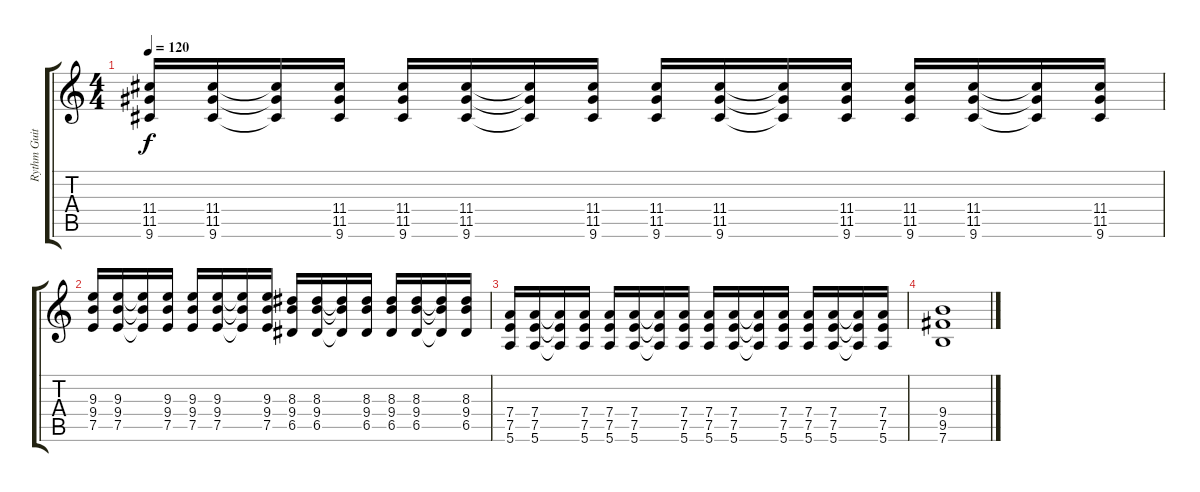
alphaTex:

\track ("Rythm Guitar" "Rythm Guit") {instrument distortionguitar}
\staff {score tabs}
\tuning (E4 B3 G3 D3 A2 E2) {hide}
\ts (4 4)
\tempo 120
\clef g2
\ks c
(11.4 11.5 9.6).16{dy f} (11.4 11.5 9.6).16 (11.4{t} 11.5{t} 9.6{t}).16 (11.4 11.5 9.6).16 (11.4 11.5 9.6).16 (11.4 11.5 9.6).16 (11.4{t} 11.5{t} 9.6{t}).16 (11.4 11.5 9.6).16 (11.4 11.5 9.6).16 (11.4 11.5 9.6).16 (11.4{t} 11.5{t} 9.6{t}).16 (11.4 11.5 9.6).16 (11.4 11.5 9.6).16 (11.4 11.5 9.6).16 (11.4{t} 11.5{t} 9.6{t}).16 (11.4 11.5 9.6).16 |
(9.3 9.4 7.5).16 (9.3 9.4 7.5).16 (9.3{t} 9.4{t} 7.5{t}).16 (9.3 9.4 7.5).16 (9.3 9.4 7.5).16 (9.3 9.4 7.5).16 (9.3{t} 9.4{t} 7.5{t}).16 (9.3 9.4 7.5).16 (8.3 9.4 6.5).16 (8.3 9.4 6.5).16 (8.3{t} 9.4{t} 6.5{t}).16 (8.3 9.4 6.5).16 (8.3 9.4 6.5).16 (8.3 9.4 6.5).16 (8.3{t} 9.4{t} 6.5{t}).16 (8.3 9.4 6.5).16 |
(7.4 7.5 5.6).16 (7.4 7.5 5.6).16 (7.4{t} 7.5{t} 5.6{t}).16 (7.4 7.5 5.6).16 (7.4 7.5 5.6).16 (7.4 7.5 5.6).16 (7.4{t} 7.5{t} 5.6{t}).16 (7.4 7.5 5.6).16 (7.4 7.5 5.6).16 (7.4 7.5 5.6).16 (7.4{t} 7.5{t} 5.6{t}).16 (7.4 7.5 5.6).16 (7.4 7.5 5.6).16 (7.4 7.5 5.6).16 (7.4{t} 7.5{t} 5.6{t}).16 (7.4 7.5 5.6).16 |
(9.4 9.5 7.6).1
